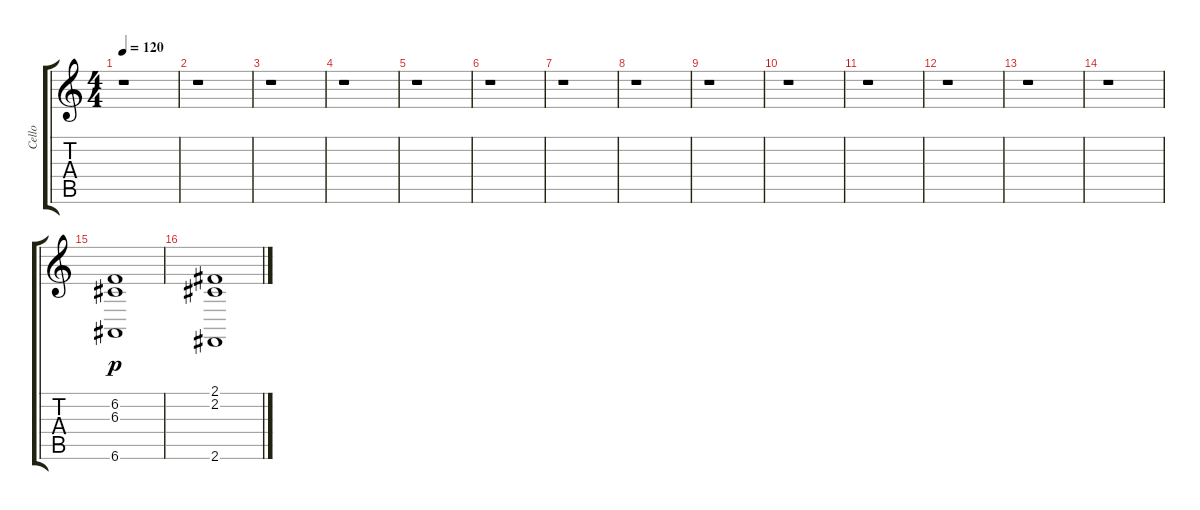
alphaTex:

\track ("Cello" "Cello") {instrument cello}
\staff {score tabs}
\tuning (E4 B3 G3 D3 A2 E2) {hide}
\ts (4 4)
\tempo 120
\clef g2
\ks c
r.1{dy p} |
r.1 |
r.1 |
r.1 |
r.1 |
r.1 |
r.1 |
r.1 |
r.1 |
r.1 |
r.1 |
r.1 |
r.1 |
r.1 |
(6.2 6.3 6.6).1 |
(2.1 2.2 2.6).1
